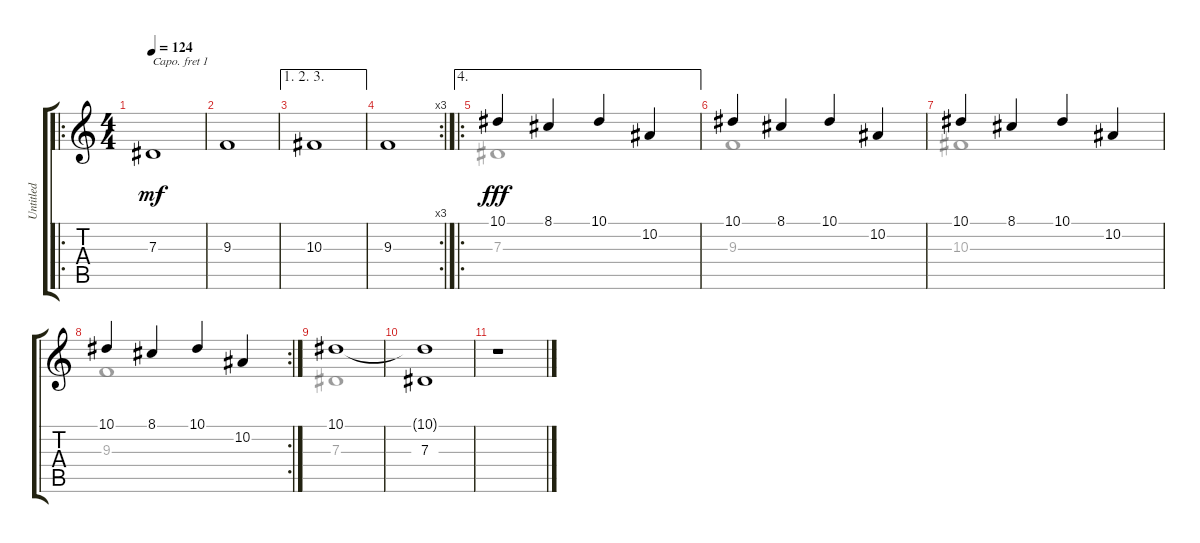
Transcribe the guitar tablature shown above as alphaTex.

\track ("Untitled" "Untitled") {instrument synthvoice}
\staff {score tabs}
\capo 1
\tuning (E4 B3 G3 D3 A2 E2) {hide}
\voice
\ro
\ts (4 4)
\tempo 124
\clef g2
\ks c
7.3.1{dy mf} |
9.3.1 |
\ae (1 2 3)
10.3.1 |
\rc 3
9.3.1 |
\ae 4
\ro
10.1.4{dy fff} 8.1.4 10.1.4 10.2.4 |
10.1.4 8.1.4 10.1.4 10.2.4 |
10.1.4 8.1.4 10.1.4 10.2.4 |
\rc 2
10.1.4 8.1.4 10.1.4 10.2.4 |
10.1.1 |
(10.1{t} 7.3).1 |
r.1
\voice
\clef g2
\ottava regular
\simile none
\ks c
|
|
|
|
7.3.1 |
9.3.1 |
10.3.1 |
9.3.1 |
7.3.1 |
|
